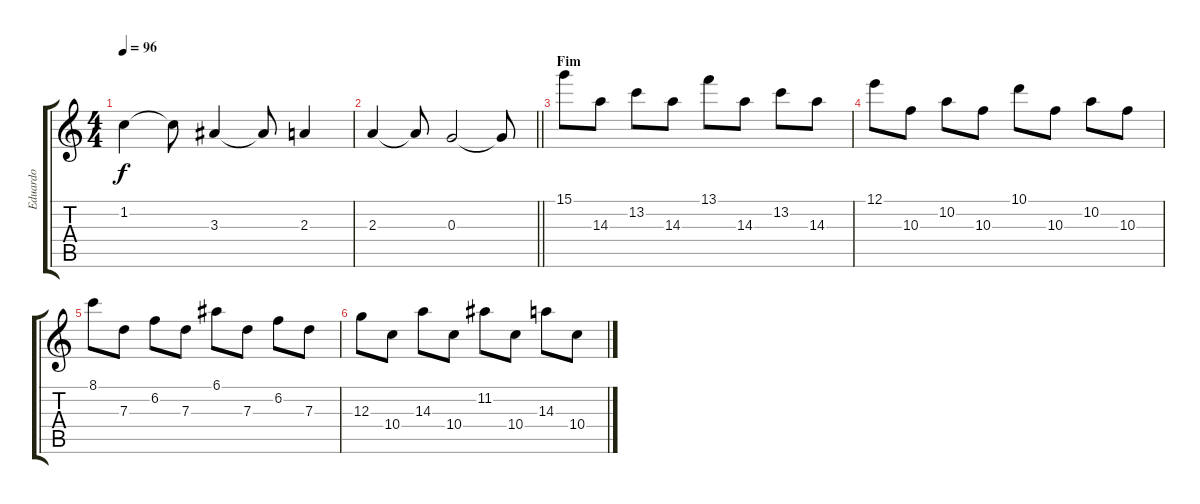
\track ("Eduardo" "Eduardo") {instrument overdrivenguitar}
\staff {score tabs}
\tuning (E4 B3 G3 D3 A2 E2) {hide}
\ts (4 4)
\tempo 96
\clef g2
\ks c
1.2.4{dy f} 1.2{t}.8 3.3.4 3.3{t}.8 2.3.4 |
\barLineRight lightlight
2.3.4 2.3{t}.8 0.3.2 0.3{t}.8 |
\section ("" "Fim")
15.1.8{volume 16 instrument overdrivenguitar} 14.3.8 13.2.8 14.3.8 13.1.8 14.3.8 13.2.8 14.3.8 |
12.1.8 10.3.8 10.2.8 10.3.8 10.1.8 10.3.8 10.2.8 10.3.8 |
8.1.8 7.3.8 6.2.8 7.3.8 6.1.8 7.3.8 6.2.8 7.3.8 |
12.3.8 10.4.8 14.3.8 10.4.8 11.2.8 10.4.8 14.3.8 10.4.8
